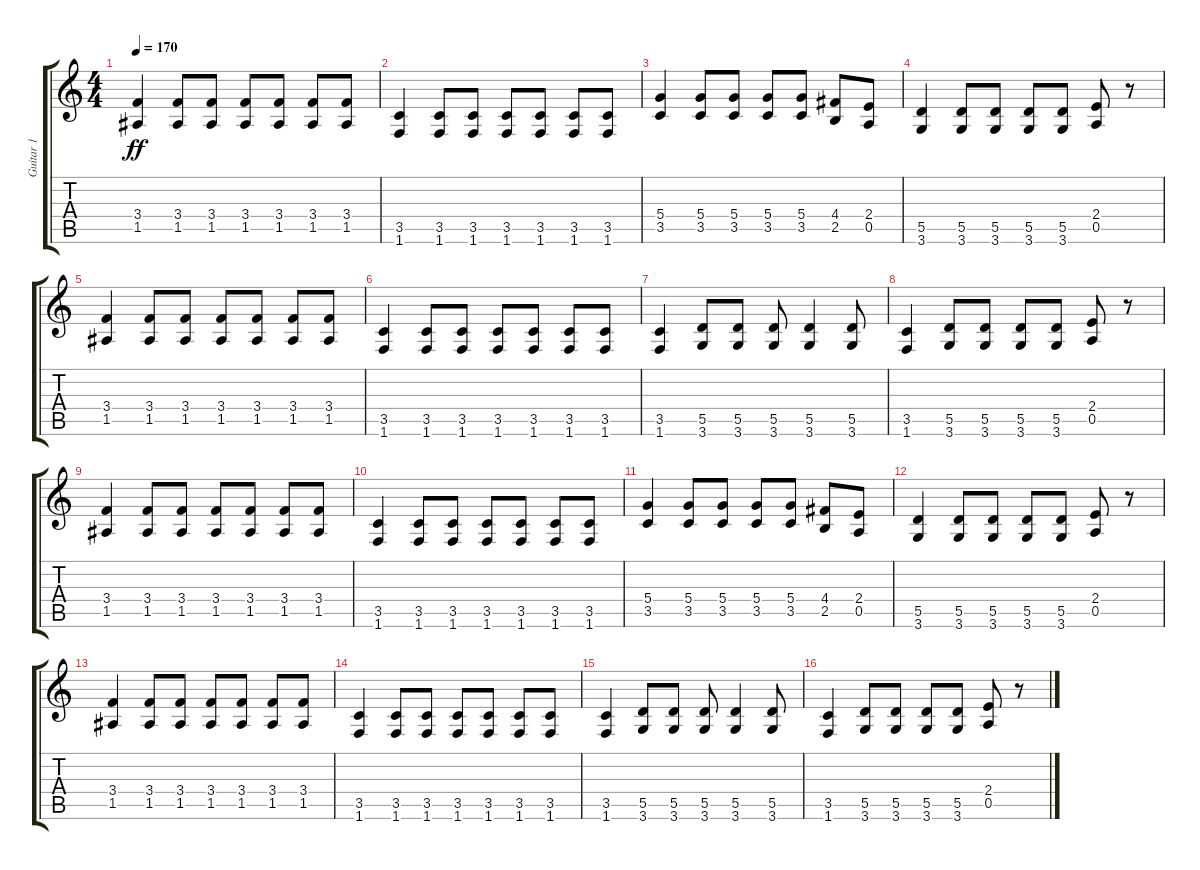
\track ("Guitar 1" "Guitar 1") {instrument distortionguitar}
\staff {score tabs}
\tuning (E4 B3 G3 D3 A2 E2) {hide}
\ts (4 4)
\tempo 170
\clef g2
\ks c
(3.4 1.5).4{dy ff} (3.4 1.5).8 (3.4 1.5).8 (3.4 1.5).8 (3.4 1.5).8 (3.4 1.5).8 (3.4 1.5).8 |
(3.5 1.6).4 (3.5 1.6).8 (3.5 1.6).8 (3.5 1.6).8 (3.5 1.6).8 (3.5 1.6).8 (3.5 1.6).8 |
(5.4 3.5).4 (5.4 3.5).8 (5.4 3.5).8 (5.4 3.5).8 (5.4 3.5).8 (4.4 2.5).8 (2.4 0.5).8 |
(5.5 3.6).4 (5.5 3.6).8 (5.5 3.6).8 (5.5 3.6).8 (5.5 3.6).8 (2.4 0.5).8 r.8 |
(3.4 1.5).4 (3.4 1.5).8 (3.4 1.5).8 (3.4 1.5).8 (3.4 1.5).8 (3.4 1.5).8 (3.4 1.5).8 |
(3.5 1.6).4 (3.5 1.6).8 (3.5 1.6).8 (3.5 1.6).8 (3.5 1.6).8 (3.5 1.6).8 (3.5 1.6).8 |
(3.5 1.6).4 (5.5 3.6).8 (5.5 3.6).8 (5.5 3.6).8 (5.5 3.6).4 (5.5 3.6).8 |
(3.5 1.6).4 (5.5 3.6).8 (5.5 3.6).8 (5.5 3.6).8 (5.5 3.6).8 (2.4 0.5).8 r.8 |
(3.4 1.5).4 (3.4 1.5).8 (3.4 1.5).8 (3.4 1.5).8 (3.4 1.5).8 (3.4 1.5).8 (3.4 1.5).8 |
(3.5 1.6).4 (3.5 1.6).8 (3.5 1.6).8 (3.5 1.6).8 (3.5 1.6).8 (3.5 1.6).8 (3.5 1.6).8 |
(5.4 3.5).4 (5.4 3.5).8 (5.4 3.5).8 (5.4 3.5).8 (5.4 3.5).8 (4.4 2.5).8 (2.4 0.5).8 |
(5.5 3.6).4 (5.5 3.6).8 (5.5 3.6).8 (5.5 3.6).8 (5.5 3.6).8 (2.4 0.5).8 r.8 |
(3.4 1.5).4 (3.4 1.5).8 (3.4 1.5).8 (3.4 1.5).8 (3.4 1.5).8 (3.4 1.5).8 (3.4 1.5).8 |
(3.5 1.6).4 (3.5 1.6).8 (3.5 1.6).8 (3.5 1.6).8 (3.5 1.6).8 (3.5 1.6).8 (3.5 1.6).8 |
(3.5 1.6).4 (5.5 3.6).8 (5.5 3.6).8 (5.5 3.6).8 (5.5 3.6).4 (5.5 3.6).8 |
(3.5 1.6).4 (5.5 3.6).8 (5.5 3.6).8 (5.5 3.6).8 (5.5 3.6).8 (2.4 0.5).8 r.8
